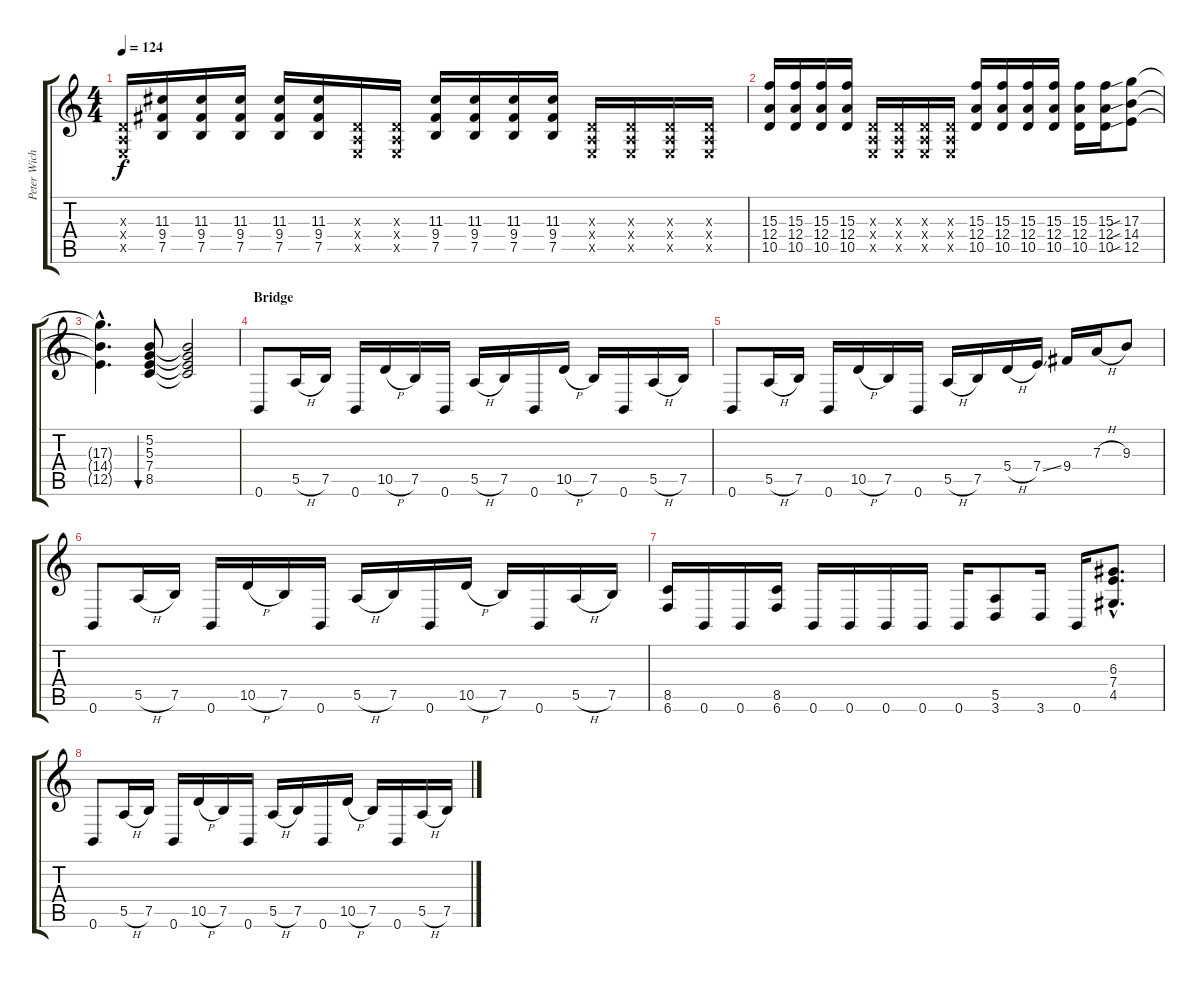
\track ("Peter Wichers" "Peter Wich") {instrument distortionguitar}
\staff {score tabs}
\tuning (B3 Gb3 D3 A2 E2 B1) {hide}
\ts (4 4)
\tempo 124
\clef g2
\ks c
(0.3{x} 0.4{x} 0.5{x}).16{dy f} (11.3 9.4 7.5).16 (11.3 9.4 7.5).16 (11.3 9.4 7.5).16 (11.3 9.4 7.5).16 (11.3 9.4 7.5).16 (0.3{x} 0.4{x} 0.5{x}).16 (0.3{x} 0.4{x} 0.5{x}).16 (11.3 9.4 7.5).16 (11.3 9.4 7.5).16 (11.3 9.4 7.5).16 (11.3 9.4 7.5).16 (0.3{x} 0.4{x} 0.5{x}).16 (0.3{x} 0.4{x} 0.5{x}).16 (0.3{x} 0.4{x} 0.5{x}).16 (0.3{x} 0.4{x} 0.5{x}).16 |
(15.3 12.4 10.5).16 (15.3 12.4 10.5).16 (15.3 12.4 10.5).16 (15.3 12.4 10.5).16 (0.3{x} 0.4{x} 0.5{x}).16 (0.3{x} 0.4{x} 0.5{x}).16 (0.3{x} 0.4{x} 0.5{x}).16 (0.3{x} 0.4{x} 0.5{x}).16 (15.3 12.4 10.5).16 (15.3 12.4 10.5).16 (15.3 12.4 10.5).16 (15.3 12.4 10.5).16 (15.3 12.4 10.5).16 (15.3 12.4 10.5).16 (17.3{sib} 14.4{sib} 12.5{sib}).8 |
(17.3{hac t} 14.4{hac t} 12.5{hac t}).4{d} (5.2 5.3 7.4 8.5).8{bu 480} (5.2{t} 5.3{t} 7.4{t} 8.5{t}).2 |
\section ("" "Bridge")
0.6.8 5.5{h}.16 7.5.16 0.6.16 10.5{h}.16 7.5.16 0.6.16 5.5{h}.16 7.5.16 0.6.16 10.5{h}.16 7.5.16 0.6.16 5.5{h}.16 7.5.16 |
0.6.8 5.5{h}.16 7.5.16 0.6.16 10.5{h}.16 7.5.16 0.6.16 5.5{h}.16 7.5.16 5.4{h}.16 7.4{ss}.16 9.4.16 7.3{h}.16 9.3.8 |
0.6.8 5.5{h}.16 7.5.16 0.6.16 10.5{h}.16 7.5.16 0.6.16 5.5{h}.16 7.5.16 0.6.16 10.5{h}.16 7.5.16 0.6.16 5.5{h}.16 7.5.16 |
(8.5 6.6).16 0.6.16 0.6.16 (8.5 6.6).16 0.6.16 0.6.16 0.6.16 0.6.16 0.6.16 (5.5 3.6).8 3.6.16 0.6.16 (6.3{hac} 7.4{hac} 4.5{hac}).8{d} |
0.6.8 5.5{h}.16 7.5.16 0.6.16 10.5{h}.16 7.5.16 0.6.16 5.5{h}.16 7.5.16 0.6.16 10.5{h}.16 7.5.16 0.6.16 5.5{h}.16 7.5.16
